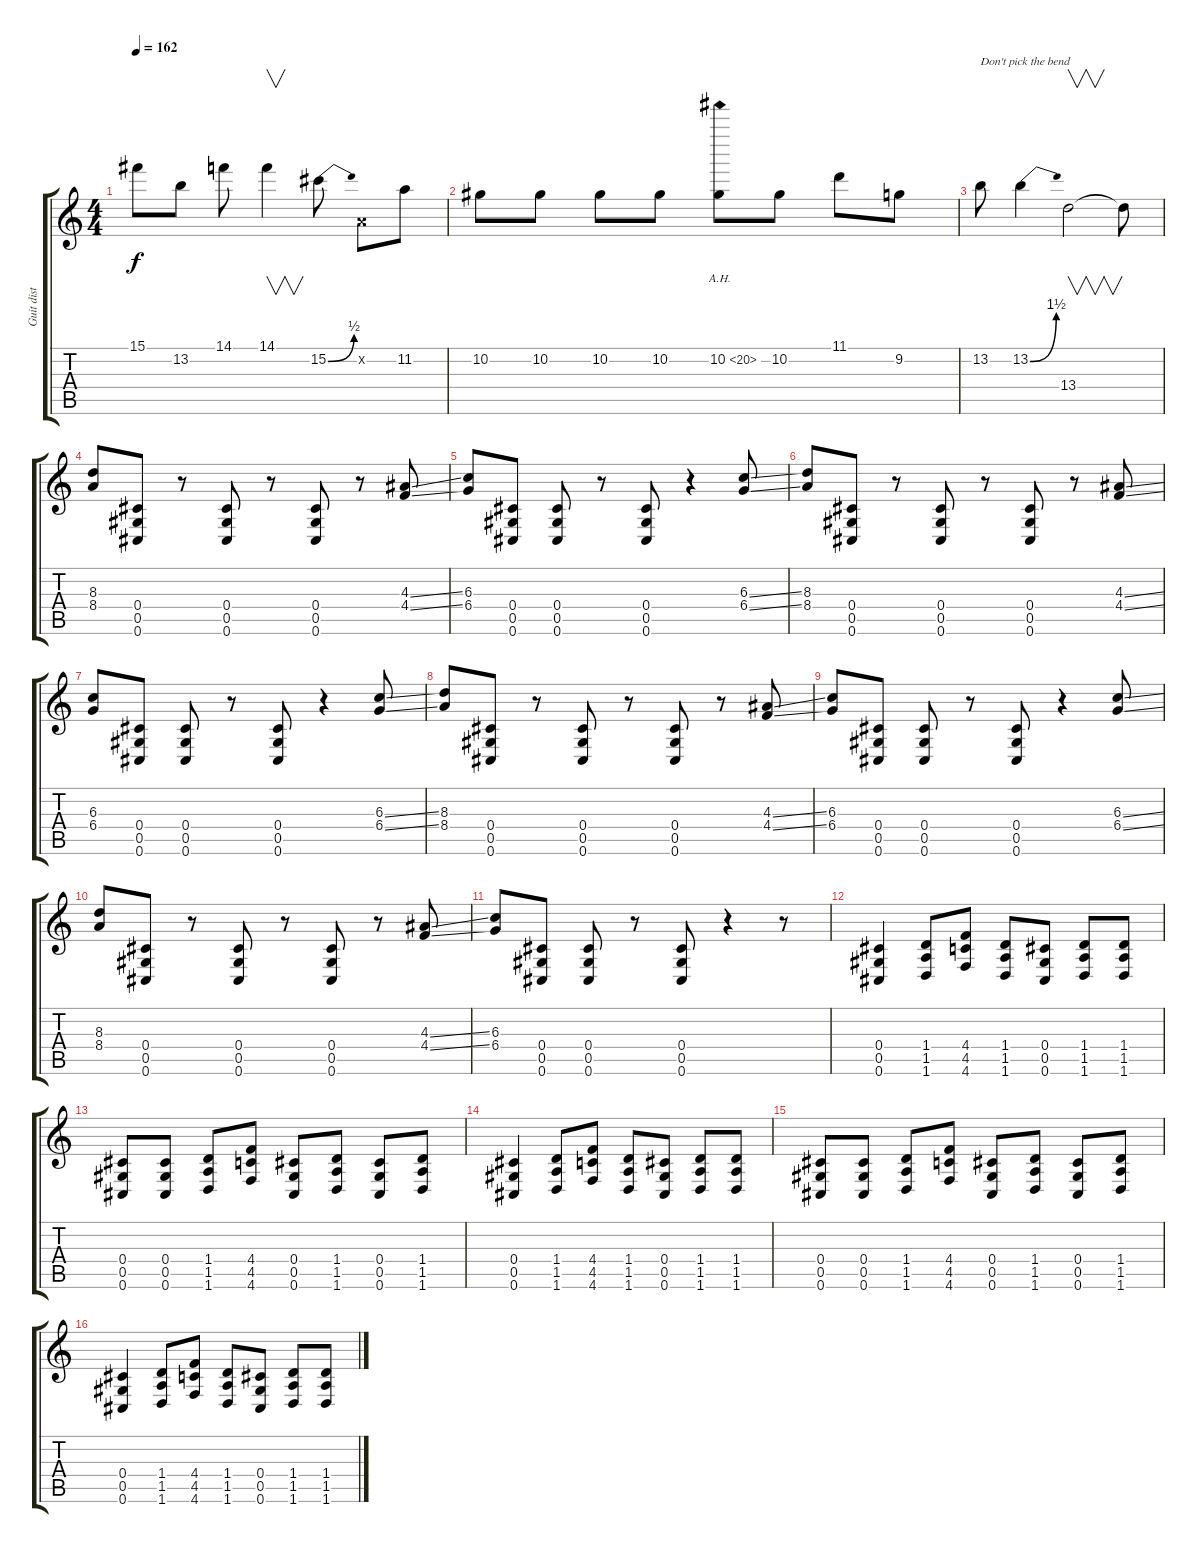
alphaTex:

\track ("Guit dist 2" "Guit dist ") {instrument distortionguitar}
\staff {score tabs}
\tuning (Eb4 Bb3 Gb3 Db3 Ab2 Db2) {hide}
\ts (4 4)
\tempo 162
\clef g2
\ks c
15.1{t}.8{dy f} 13.2.8 14.1.8 14.1.4{v} 15.2{be (bend 0 0 60 2)}.8 -1.2{x}.8 11.2.8 |
10.2.8 10.2.8 10.2.8 10.2.8 10.2{ah 10}.8 10.2.8 11.1.8 9.2.8 |
13.2.8{txt "Don't pick the bend"} 13.2{be (bend 0 0 60 6)}.4 13.4.2{v} 13.4{t}.8 |
(8.3 8.4).8 (0.4 0.5 0.6).8 r.8 (0.4 0.5 0.6).8 r.8 (0.4 0.5 0.6).8 r.8 (4.3{ss} 4.4{ss}).8 |
(6.3 6.4).8 (0.4 0.5 0.6).8 (0.4 0.5 0.6).8 r.8 (0.4 0.5 0.6).8 r.4 (6.3{ss} 6.4{ss}).8 |
(8.3 8.4).8 (0.4 0.5 0.6).8 r.8 (0.4 0.5 0.6).8 r.8 (0.4 0.5 0.6).8 r.8 (4.3{ss} 4.4{ss}).8 |
(6.3 6.4).8 (0.4 0.5 0.6).8 (0.4 0.5 0.6).8 r.8 (0.4 0.5 0.6).8 r.4 (6.3{ss} 6.4{ss}).8 |
(8.3 8.4).8 (0.4 0.5 0.6).8 r.8 (0.4 0.5 0.6).8 r.8 (0.4 0.5 0.6).8 r.8 (4.3{ss} 4.4{ss}).8 |
(6.3 6.4).8 (0.4 0.5 0.6).8 (0.4 0.5 0.6).8 r.8 (0.4 0.5 0.6).8 r.4 (6.3{ss} 6.4{ss}).8 |
(8.3 8.4).8 (0.4 0.5 0.6).8 r.8 (0.4 0.5 0.6).8 r.8 (0.4 0.5 0.6).8 r.8 (4.3{ss} 4.4{ss}).8 |
(6.3 6.4).8 (0.4 0.5 0.6).8 (0.4 0.5 0.6).8 r.8 (0.4 0.5 0.6).8 r.4 r.8 |
(0.4 0.5 0.6).4 (1.4 1.5 1.6).8 (4.4 4.5 4.6).8 (1.4 1.5 1.6).8 (0.4 0.5 0.6).8 (1.4 1.5 1.6).8 (1.4 1.5 1.6).8 |
(0.4 0.5 0.6).8 (0.4 0.5 0.6).8 (1.4 1.5 1.6).8 (4.4 4.5 4.6).8 (0.4 0.5 0.6).8 (1.4 1.5 1.6).8 (0.4 0.5 0.6).8 (1.4 1.5 1.6).8 |
(0.4 0.5 0.6).4 (1.4 1.5 1.6).8 (4.4 4.5 4.6).8 (1.4 1.5 1.6).8 (0.4 0.5 0.6).8 (1.4 1.5 1.6).8 (1.4 1.5 1.6).8 |
(0.4 0.5 0.6).8 (0.4 0.5 0.6).8 (1.4 1.5 1.6).8 (4.4 4.5 4.6).8 (0.4 0.5 0.6).8 (1.4 1.5 1.6).8 (0.4 0.5 0.6).8 (1.4 1.5 1.6).8 |
(0.4 0.5 0.6).4 (1.4 1.5 1.6).8 (4.4 4.5 4.6).8 (1.4 1.5 1.6).8 (0.4 0.5 0.6).8 (1.4 1.5 1.6).8 (1.4 1.5 1.6).8
